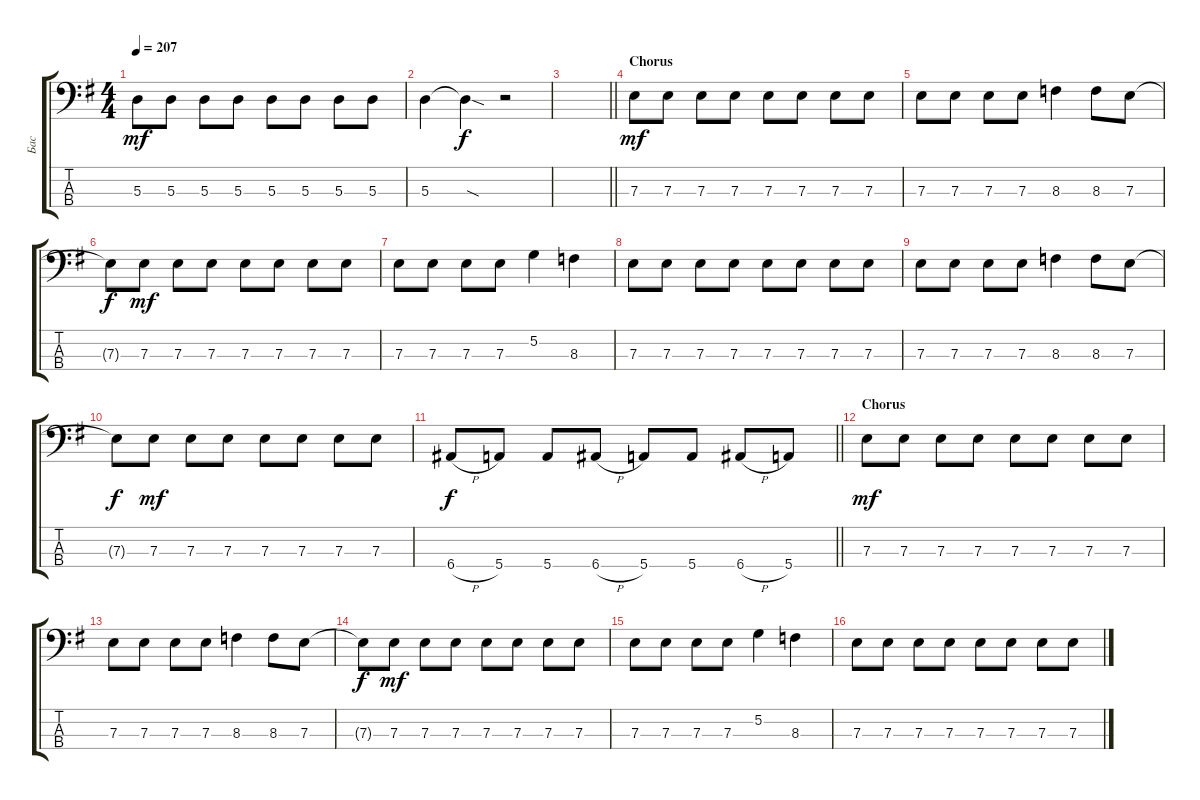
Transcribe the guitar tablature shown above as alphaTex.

\track ("Бас" "Бас") {instrument electricbassfinger}
\staff {score tabs}
\tuning (G2 D2 A1 E1) {hide}
\ts (4 4)
\tempo 207
\clef f4
\ks eminor
5.3.8{dy mf} 5.3.8 5.3.8 5.3.8 5.3.8 5.3.8 5.3.8 5.3.8 |
5.3.4 5.3{sod t}.4{dy f} r.2 |
\barLineRight lightlight
|
\section ("" "Chorus")
7.3.8{dy mf} 7.3.8 7.3.8 7.3.8 7.3.8 7.3.8 7.3.8 7.3.8 |
7.3.8 7.3.8 7.3.8 7.3.8 8.3.4 8.3.8 7.3.8 |
7.3{t}.8{dy f} 7.3.8{dy mf} 7.3.8 7.3.8 7.3.8 7.3.8 7.3.8 7.3.8 |
7.3.8 7.3.8 7.3.8 7.3.8 5.2.4 8.3.4 |
7.3.8 7.3.8 7.3.8 7.3.8 7.3.8 7.3.8 7.3.8 7.3.8 |
7.3.8 7.3.8 7.3.8 7.3.8 8.3.4 8.3.8 7.3.8 |
7.3{t}.8{dy f} 7.3.8{dy mf} 7.3.8 7.3.8 7.3.8 7.3.8 7.3.8 7.3.8 |
\barLineRight lightlight
6.4{h}.8{dy f} 5.4.8 5.4.8 6.4{h}.8 5.4.8 5.4.8 6.4{h}.8 5.4.8 |
\section ("" "Chorus")
7.3.8{dy mf} 7.3.8 7.3.8 7.3.8 7.3.8 7.3.8 7.3.8 7.3.8 |
7.3.8 7.3.8 7.3.8 7.3.8 8.3.4 8.3.8 7.3.8 |
7.3{t}.8{dy f} 7.3.8{dy mf} 7.3.8 7.3.8 7.3.8 7.3.8 7.3.8 7.3.8 |
7.3.8 7.3.8 7.3.8 7.3.8 5.2.4 8.3.4 |
7.3.8 7.3.8 7.3.8 7.3.8 7.3.8 7.3.8 7.3.8 7.3.8
